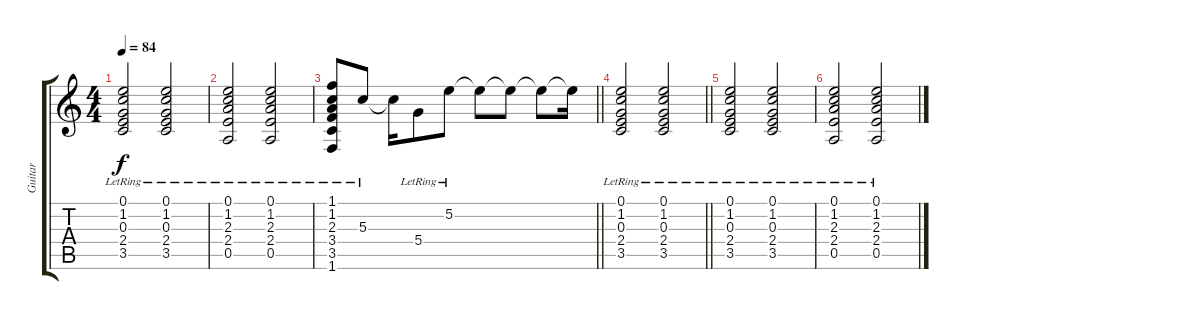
\track ("Guitar" "Guitar") {instrument electricguitarjazz}
\staff {score tabs}
\tuning (E4 B3 G3 D3 A2 E2) {hide}
\ts (4 4)
\tempo 84
\clef g2
\ks c
(0.1{lr} 1.2{lr} 0.3{lr} 2.4{lr} 3.5{lr}).2{dy f volume 3} (0.1{lr} 1.2{lr} 0.3{lr} 2.4{lr} 3.5{lr}).2 |
(0.1{lr} 1.2{lr} 2.3{lr} 2.4{lr} 0.5{lr}).2 (0.1{lr} 1.2{lr} 2.3{lr} 2.4{lr} 0.5{lr}).2 |
\barLineRight lightlight
(1.1{lr} 1.2{lr} 2.3{lr} 3.4{lr} 3.5{lr} 1.6{lr}).8 5.3{lr}.8{instrument electricguitarclean} 5.3{t}.16 5.4{lr}.8 5.2{lr}.8 5.2{t}.8 5.2{t}.8 5.2{t}.8 5.2{t}.16 |
\barLineRight lightlight
(0.1{lr} 1.2{lr} 0.3{lr} 2.4{lr} 3.5{lr}).2{instrument acousticguitarsteel} (0.1{lr} 1.2{lr} 0.3{lr} 2.4{lr} 3.5{lr}).2 |
(0.1{lr} 1.2{lr} 0.3{lr} 2.4{lr} 3.5{lr}).2{volume 0} (0.1{lr} 1.2{lr} 0.3{lr} 2.4{lr} 3.5{lr}).2 |
(0.1{lr} 1.2{lr} 2.3{lr} 2.4{lr} 0.5{lr}).2 (0.1{lr} 1.2{lr} 2.3{lr} 2.4{lr} 0.5{lr}).2
